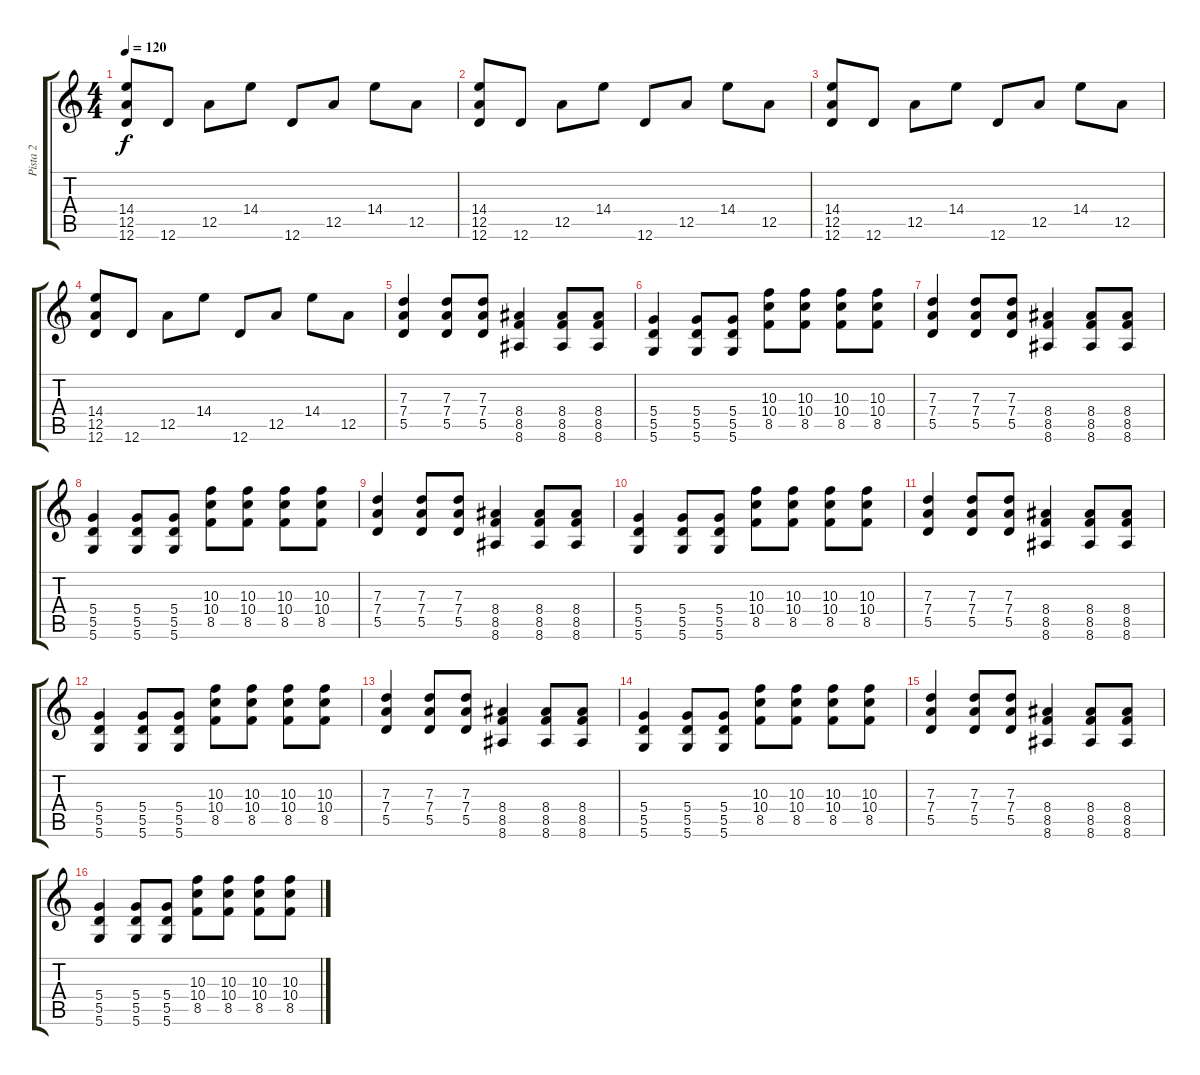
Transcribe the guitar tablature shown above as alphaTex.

\track ("Pista 2" "Pista 2") {instrument electricguitarclean}
\staff {score tabs}
\tuning (E4 B3 G3 D3 A2 D2) {hide}
\ts (4 4)
\tempo 120
\clef g2
\ks c
(14.4 12.5 12.6).8{dy f} 12.6.8 12.5.8 14.4.8 12.6.8 12.5.8 14.4.8 12.5.8 |
(14.4 12.5 12.6).8 12.6.8 12.5.8 14.4.8 12.6.8 12.5.8 14.4.8 12.5.8 |
(14.4 12.5 12.6).8 12.6.8 12.5.8 14.4.8 12.6.8 12.5.8 14.4.8 12.5.8 |
(14.4 12.5 12.6).8 12.6.8 12.5.8 14.4.8 12.6.8 12.5.8 14.4.8 12.5.8 |
(7.3 7.4 5.5).4 (7.3 7.4 5.5).8 (7.3 7.4 5.5).8 (8.4 8.5 8.6).4 (8.4 8.5 8.6).8 (8.4 8.5 8.6).8 |
(5.4 5.5 5.6).4 (5.4 5.5 5.6).8 (5.4 5.5 5.6).8 (10.3 10.4 8.5).8 (10.3 10.4 8.5).8 (10.3 10.4 8.5).8 (10.3 10.4 8.5).8 |
(7.3 7.4 5.5).4 (7.3 7.4 5.5).8 (7.3 7.4 5.5).8 (8.4 8.5 8.6).4 (8.4 8.5 8.6).8 (8.4 8.5 8.6).8 |
(5.4 5.5 5.6).4 (5.4 5.5 5.6).8 (5.4 5.5 5.6).8 (10.3 10.4 8.5).8 (10.3 10.4 8.5).8 (10.3 10.4 8.5).8 (10.3 10.4 8.5).8 |
(7.3 7.4 5.5).4 (7.3 7.4 5.5).8 (7.3 7.4 5.5).8 (8.4 8.5 8.6).4 (8.4 8.5 8.6).8 (8.4 8.5 8.6).8 |
(5.4 5.5 5.6).4 (5.4 5.5 5.6).8 (5.4 5.5 5.6).8 (10.3 10.4 8.5).8 (10.3 10.4 8.5).8 (10.3 10.4 8.5).8 (10.3 10.4 8.5).8 |
(7.3 7.4 5.5).4 (7.3 7.4 5.5).8 (7.3 7.4 5.5).8 (8.4 8.5 8.6).4 (8.4 8.5 8.6).8 (8.4 8.5 8.6).8 |
(5.4 5.5 5.6).4 (5.4 5.5 5.6).8 (5.4 5.5 5.6).8 (10.3 10.4 8.5).8 (10.3 10.4 8.5).8 (10.3 10.4 8.5).8 (10.3 10.4 8.5).8 |
(7.3 7.4 5.5).4 (7.3 7.4 5.5).8 (7.3 7.4 5.5).8 (8.4 8.5 8.6).4 (8.4 8.5 8.6).8 (8.4 8.5 8.6).8 |
(5.4 5.5 5.6).4 (5.4 5.5 5.6).8 (5.4 5.5 5.6).8 (10.3 10.4 8.5).8 (10.3 10.4 8.5).8 (10.3 10.4 8.5).8 (10.3 10.4 8.5).8 |
(7.3 7.4 5.5).4 (7.3 7.4 5.5).8 (7.3 7.4 5.5).8 (8.4 8.5 8.6).4 (8.4 8.5 8.6).8 (8.4 8.5 8.6).8 |
(5.4 5.5 5.6).4 (5.4 5.5 5.6).8 (5.4 5.5 5.6).8 (10.3 10.4 8.5).8 (10.3 10.4 8.5).8 (10.3 10.4 8.5).8 (10.3 10.4 8.5).8
